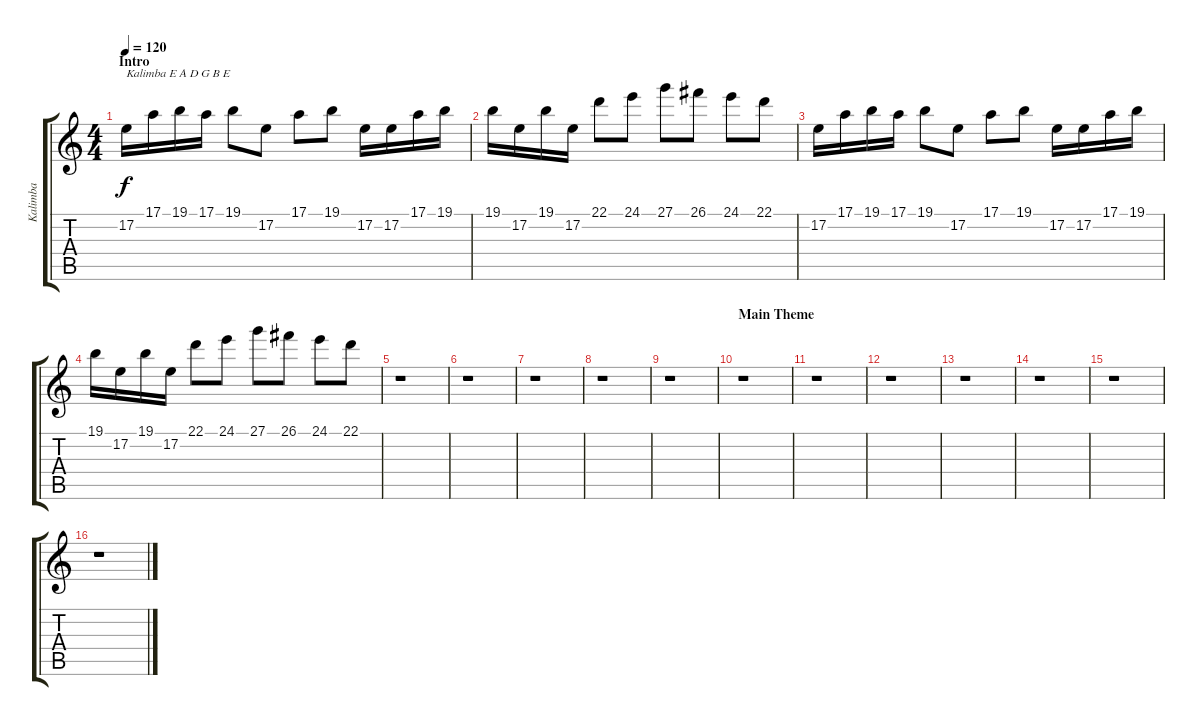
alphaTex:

\track ("Kalimba" "Kalimba") {instrument kalimba}
\staff {score tabs}
\tuning (E4 B3 G3 D3 A2 E2) {hide}
\ts (4 4)
\section ("" "Intro")
\tempo 120
\clef g2
\ks c
17.2.16{txt "Kalimba E A D G B E" dy f instrument kalimba} 17.1.16 19.1.16 17.1.16 19.1.8 17.2.8 17.1.8 19.1.8 17.2.16 17.2.16 17.1.16 19.1.16 |
19.1.16 17.2.16 19.1.16 17.2.16 22.1.8 24.1.8 27.1.8 26.1.8 24.1.8 22.1.8 |
17.2.16 17.1.16 19.1.16 17.1.16 19.1.8 17.2.8 17.1.8 19.1.8 17.2.16 17.2.16 17.1.16 19.1.16 |
19.1.16 17.2.16 19.1.16 17.2.16 22.1.8 24.1.8 27.1.8 26.1.8 24.1.8 22.1.8 |
r.1 |
r.1 |
r.1 |
r.1 |
r.1 |
\section ("" "Main Theme")
r.1 |
r.1 |
r.1 |
r.1 |
r.1 |
r.1 |
r.1
